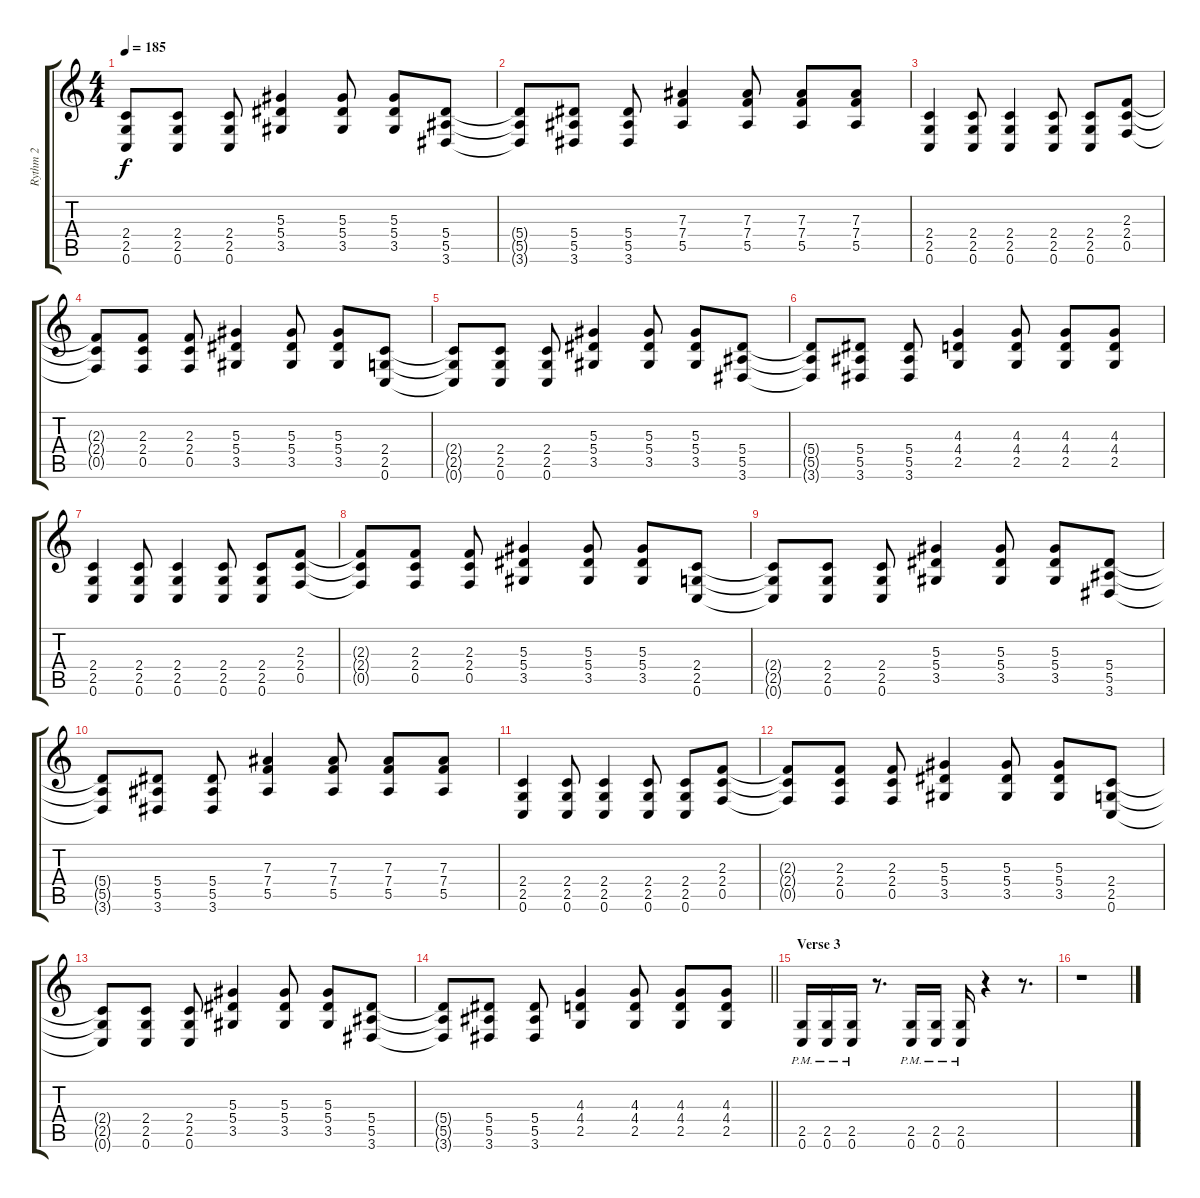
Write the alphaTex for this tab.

\track ("Rythm 2" "Rythm 2") {instrument overdrivenguitar}
\staff {score tabs}
\tuning (C4 G3 Eb3 Bb2 F2 C2) {hide}
\ts (4 4)
\tempo 185
\clef g2
\ks c
(2.4{t} 2.5{t} 0.6{t}).8{dy f} (2.4 2.5 0.6).8 (2.4 2.5 0.6).8 (5.3 5.4 3.5).4 (5.3 5.4 3.5).8 (5.3 5.4 3.5).8 (5.4 5.5 3.6).8 |
(5.4{t} 5.5{t} 3.6{t}).8 (5.4 5.5 3.6).8 (5.4 5.5 3.6).8 (7.3 7.4 5.5).4 (7.3 7.4 5.5).8 (7.3 7.4 5.5).8 (7.3 7.4 5.5).8 |
(2.4 2.5 0.6).4 (2.4 2.5 0.6).8 (2.4 2.5 0.6).4 (2.4 2.5 0.6).8 (2.4 2.5 0.6).8 (2.3 2.4 0.5).8 |
(2.3{t} 2.4{t} 0.5{t}).8 (2.3 2.4 0.5).8 (2.3 2.4 0.5).8 (5.3 5.4 3.5).4 (5.3 5.4 3.5).8 (5.3 5.4 3.5).8 (2.4 2.5 0.6).8 |
(2.4{t} 2.5{t} 0.6{t}).8 (2.4 2.5 0.6).8 (2.4 2.5 0.6).8 (5.3 5.4 3.5).4 (5.3 5.4 3.5).8 (5.3 5.4 3.5).8 (5.4 5.5 3.6).8 |
(5.4{t} 5.5{t} 3.6{t}).8 (5.4 5.5 3.6).8 (5.4 5.5 3.6).8 (4.3 4.4 2.5).4 (4.3 4.4 2.5).8 (4.3 4.4 2.5).8 (4.3 4.4 2.5).8 |
(2.4 2.5 0.6).4 (2.4 2.5 0.6).8 (2.4 2.5 0.6).4 (2.4 2.5 0.6).8 (2.4 2.5 0.6).8 (2.3 2.4 0.5).8 |
(2.3{t} 2.4{t} 0.5{t}).8 (2.3 2.4 0.5).8 (2.3 2.4 0.5).8 (5.3 5.4 3.5).4 (5.3 5.4 3.5).8 (5.3 5.4 3.5).8 (2.4 2.5 0.6).8 |
(2.4{t} 2.5{t} 0.6{t}).8 (2.4 2.5 0.6).8 (2.4 2.5 0.6).8 (5.3 5.4 3.5).4 (5.3 5.4 3.5).8 (5.3 5.4 3.5).8 (5.4 5.5 3.6).8 |
(5.4{t} 5.5{t} 3.6{t}).8 (5.4 5.5 3.6).8 (5.4 5.5 3.6).8 (7.3 7.4 5.5).4 (7.3 7.4 5.5).8 (7.3 7.4 5.5).8 (7.3 7.4 5.5).8 |
(2.4 2.5 0.6).4 (2.4 2.5 0.6).8 (2.4 2.5 0.6).4 (2.4 2.5 0.6).8 (2.4 2.5 0.6).8 (2.3 2.4 0.5).8 |
(2.3{t} 2.4{t} 0.5{t}).8 (2.3 2.4 0.5).8 (2.3 2.4 0.5).8 (5.3 5.4 3.5).4 (5.3 5.4 3.5).8 (5.3 5.4 3.5).8 (2.4 2.5 0.6).8 |
(2.4{t} 2.5{t} 0.6{t}).8 (2.4 2.5 0.6).8 (2.4 2.5 0.6).8 (5.3 5.4 3.5).4 (5.3 5.4 3.5).8 (5.3 5.4 3.5).8 (5.4 5.5 3.6).8 |
\barLineRight lightlight
(5.4{t} 5.5{t} 3.6{t}).8 (5.4 5.5 3.6).8 (5.4 5.5 3.6).8 (4.3 4.4 2.5).4 (4.3 4.4 2.5).8 (4.3 4.4 2.5).8 (4.3 4.4 2.5).8 |
\section ("" "Verse 3")
(2.5{pm} 0.6{pm}).16 (2.5{pm} 0.6{pm}).16 (2.5{pm} 0.6{pm}).16 r.8{d} (2.5{pm} 0.6{pm}).16 (2.5{pm} 0.6{pm}).16 (2.5{pm} 0.6{pm}).16 r.4 r.8{d} |
r.1
